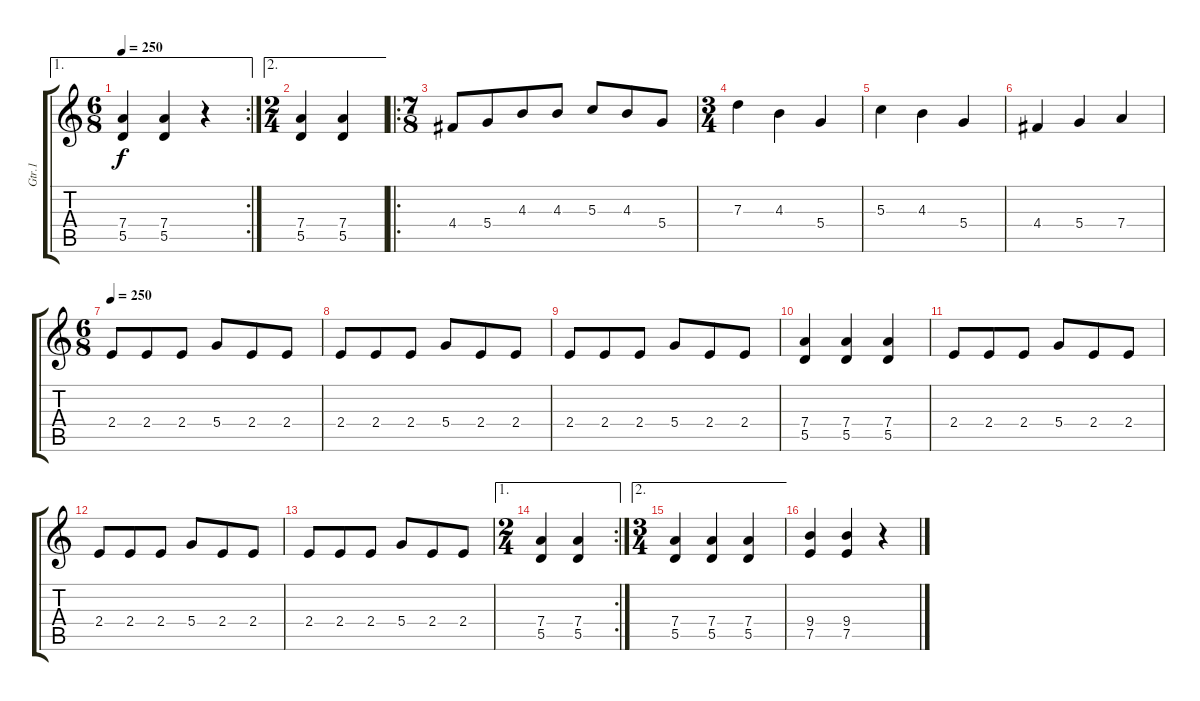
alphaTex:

\track ("Gtr.1" "Gtr.1") {instrument distortionguitar}
\staff {score tabs}
\tuning (E4 B3 G3 D3 A2 E2) {hide}
\ae 1
\rc 2
\ts (6 8)
\tempo 250
\clef g2
\ks c
(7.4 5.5).4{dy f} (7.4 5.5).4 r.4 |
\ae 2
\ts (2 4)
(7.4 5.5).4 (7.4 5.5).4 |
\ro
\ts (7 8)
4.4.8 5.4.8 4.3.8 4.3.8 5.3.8 4.3.8 5.4.8 |
\ts (3 4)
7.3.4 4.3.4 5.4.4 |
5.3.4 4.3.4 5.4.4 |
4.4.4 5.4.4 7.4.4 |
\ts (6 8)
\tempo 250
2.4.8 2.4.8 2.4.8 5.4.8 2.4.8 2.4.8 |
2.4.8 2.4.8 2.4.8 5.4.8 2.4.8 2.4.8 |
2.4.8 2.4.8 2.4.8 5.4.8 2.4.8 2.4.8 |
(7.4 5.5).4 (7.4 5.5).4 (7.4 5.5).4 |
2.4.8 2.4.8 2.4.8 5.4.8 2.4.8 2.4.8 |
2.4.8 2.4.8 2.4.8 5.4.8 2.4.8 2.4.8 |
2.4.8 2.4.8 2.4.8 5.4.8 2.4.8 2.4.8 |
\ae 1
\rc 2
\ts (2 4)
(7.4 5.5).4 (7.4 5.5).4 |
\ae 2
\ts (3 4)
(7.4 5.5).4 (7.4 5.5).4 (7.4 5.5).4 |
(9.4 7.5).4 (9.4 7.5).4 r.4
